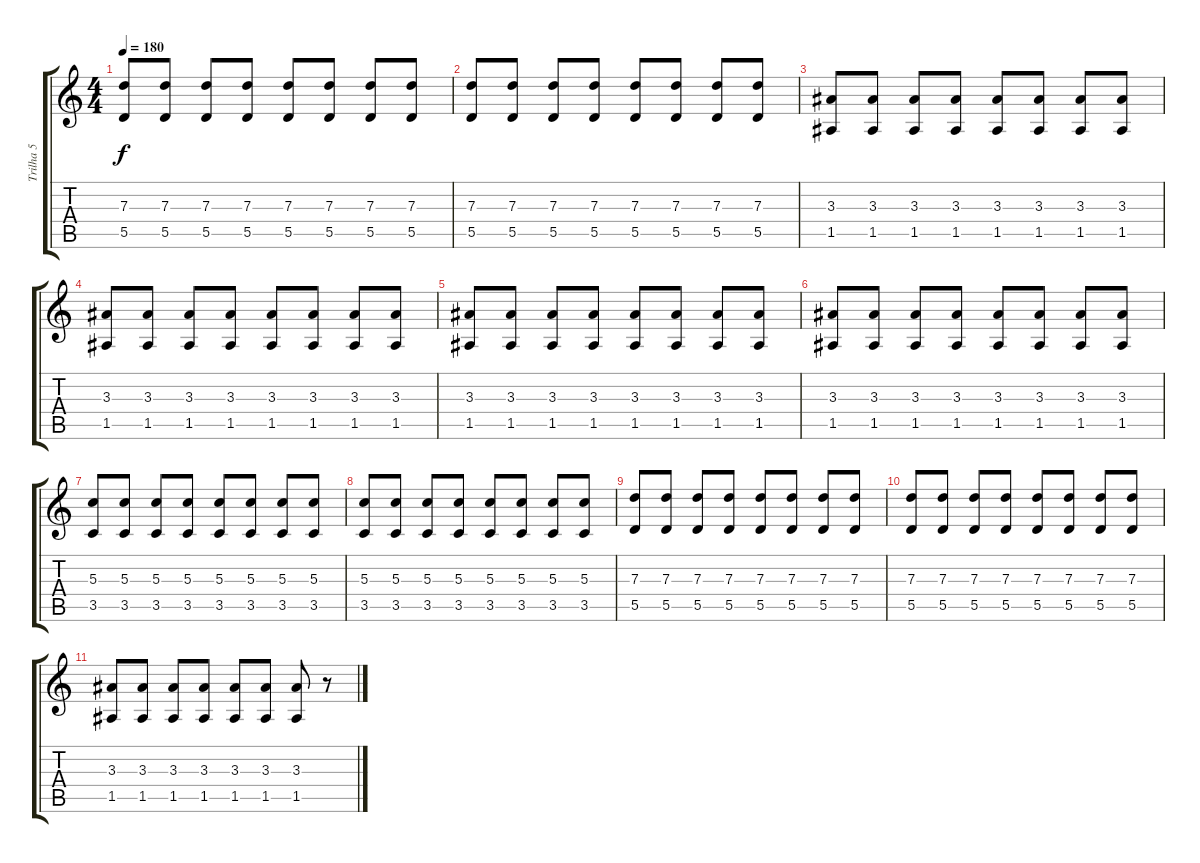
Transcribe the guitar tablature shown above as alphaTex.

\track ("Trilha 5" "Trilha 5") {instrument distortionguitar}
\staff {score tabs}
\tuning (E4 B3 G3 D3 A2 E2) {hide}
\ts (4 4)
\tempo 180
\clef g2
\ks c
(7.3 5.5).8{dy f} (7.3 5.5).8 (7.3 5.5).8 (7.3 5.5).8 (7.3 5.5).8 (7.3 5.5).8 (7.3 5.5).8 (7.3 5.5).8 |
(7.3 5.5).8 (7.3 5.5).8 (7.3 5.5).8 (7.3 5.5).8 (7.3 5.5).8 (7.3 5.5).8 (7.3 5.5).8 (7.3 5.5).8 |
(3.3 1.5).8 (3.3 1.5).8 (3.3 1.5).8 (3.3 1.5).8 (3.3 1.5).8 (3.3 1.5).8 (3.3 1.5).8 (3.3 1.5).8 |
(3.3 1.5).8 (3.3 1.5).8 (3.3 1.5).8 (3.3 1.5).8 (3.3 1.5).8 (3.3 1.5).8 (3.3 1.5).8 (3.3 1.5).8 |
(3.3 1.5).8 (3.3 1.5).8 (3.3 1.5).8 (3.3 1.5).8 (3.3 1.5).8 (3.3 1.5).8 (3.3 1.5).8 (3.3 1.5).8 |
(3.3 1.5).8 (3.3 1.5).8 (3.3 1.5).8 (3.3 1.5).8 (3.3 1.5).8 (3.3 1.5).8 (3.3 1.5).8 (3.3 1.5).8 |
(5.3 3.5).8 (5.3 3.5).8 (5.3 3.5).8 (5.3 3.5).8 (5.3 3.5).8 (5.3 3.5).8 (5.3 3.5).8 (5.3 3.5).8 |
(5.3 3.5).8 (5.3 3.5).8 (5.3 3.5).8 (5.3 3.5).8 (5.3 3.5).8 (5.3 3.5).8 (5.3 3.5).8 (5.3 3.5).8 |
(7.3 5.5).8 (7.3 5.5).8 (7.3 5.5).8 (7.3 5.5).8 (7.3 5.5).8 (7.3 5.5).8 (7.3 5.5).8 (7.3 5.5).8 |
(7.3 5.5).8 (7.3 5.5).8 (7.3 5.5).8 (7.3 5.5).8 (7.3 5.5).8 (7.3 5.5).8 (7.3 5.5).8 (7.3 5.5).8 |
(3.3 1.5).8 (3.3 1.5).8 (3.3 1.5).8 (3.3 1.5).8 (3.3 1.5).8 (3.3 1.5).8 (3.3 1.5).8 r.8
